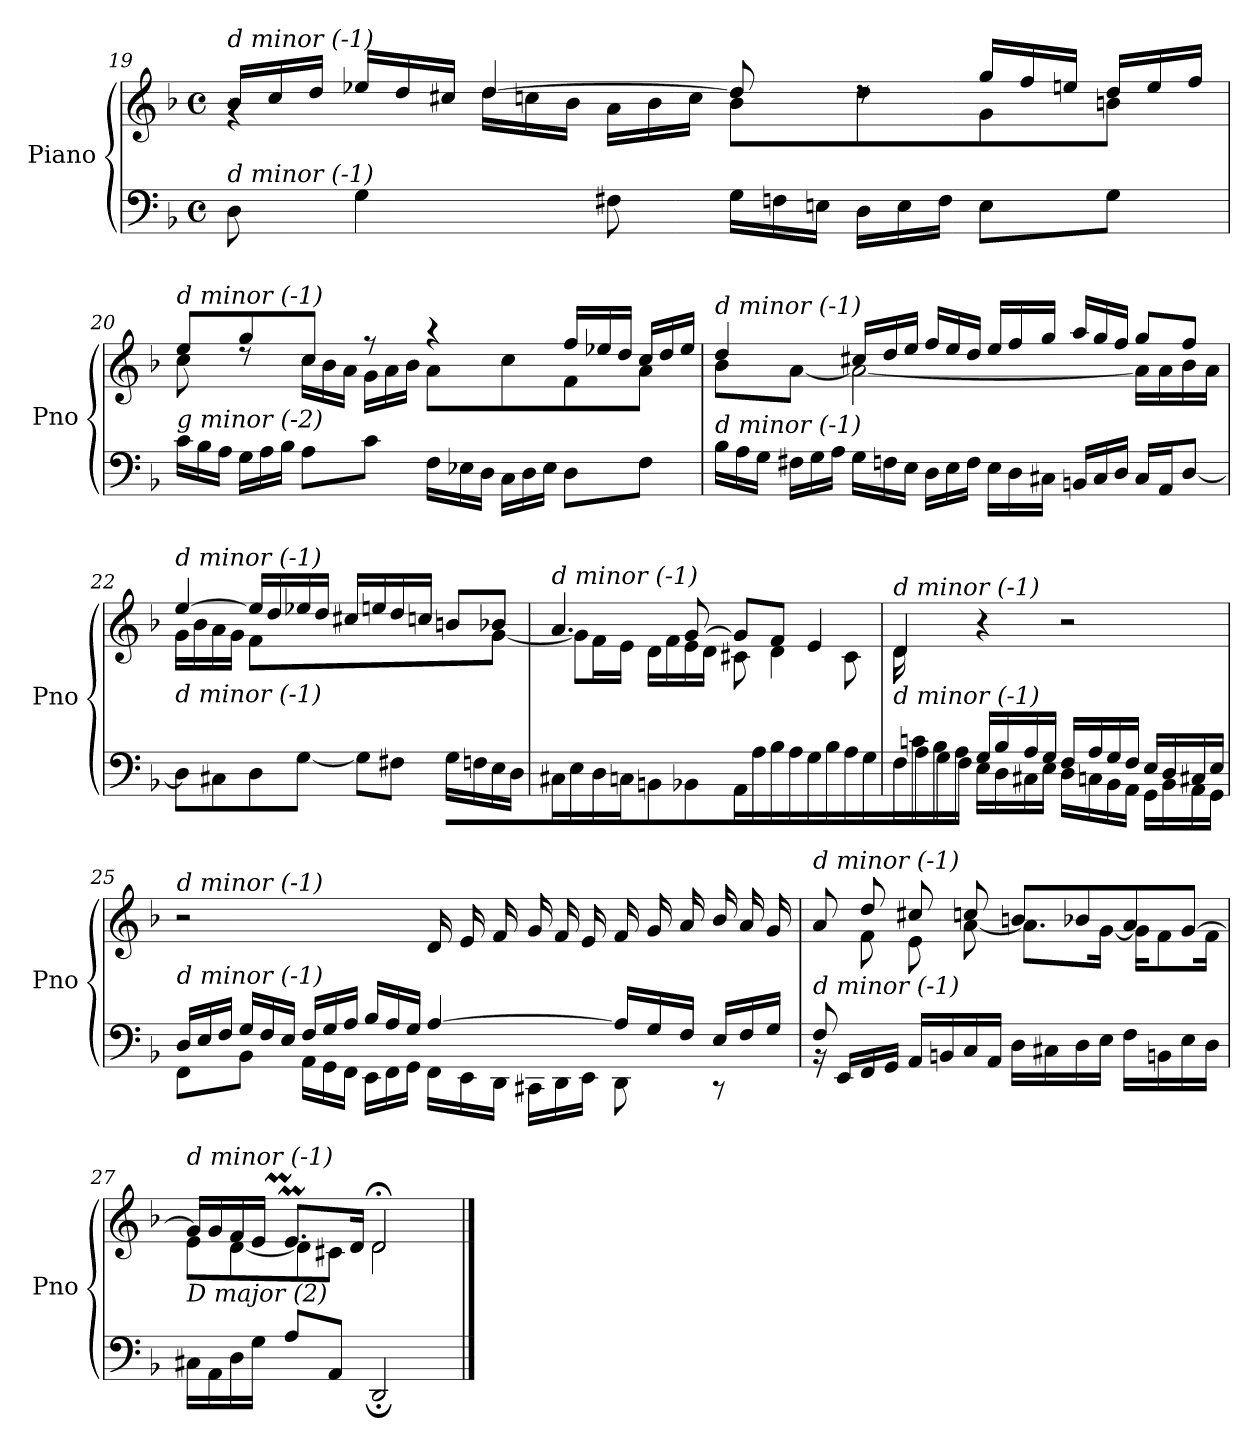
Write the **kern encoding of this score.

**kern	**kern
*part1	*part1
*staff2	*staff1
*I"Piano	*
*I'Pno	*
*clefF4	*clefG2
*k[b-]	*k[b-]
*M4/4	*M4/4
*met(c)	*met(c)
*	*Xtuplet
=19	=19
*	*^
!	!LO:TX:i:t=d minor (-1)	!
!LO:TX:i:t=d minor (-1)	!	!
8D\	24b-/LL	4rg
.	24cc/	.
.	24dd/JJ	.
4G\	24ee-X/LL	.
.	24dd/	.
.	24cc#X/JJ	.
.	[4dd/	24dd\LL
.	.	24ccn\
.	.	24b-\JJ
8F#Xi\	.	24a\LL
.	.	24b-\
.	.	24cc\JJ
*Xtuplet	*	*
24G\LL	8dd/]	8b-\L
24Fn\	.	.
24En\JJ	.	.
24D\LL	8rdd	8dd\
24E\	.	.
24F\JJ	.	.
8E\L	24gg/LL	8g\
.	24ff/	.
.	24een/JJ	.
8G\J	24dd/LL	8bn\J
.	24ee/	.
.	24ff/JJ	.
!!LO:LB:g=z	!!
=20	=20	=20
!	!LO:TX:i:t=d minor (-1)	!
!LO:TX:i:t=g minor (-2)	!	!
24c\LL	8ee/L	8cc\
24B-\	.	.
24A\JJ	.	.
24G\LL	8gg/	8rdd
24A\	.	.
24B-\JJ	.	.
8A\L	8cc/J	24cc\LL
.	.	24b-\
.	.	24a\JJ
8c\J	8r	24g\LL
.	.	24a\
.	.	24b-\JJ
24F\LL	4r	8a\L
24E-X\	.	.
24D\JJ	.	.
24C\LL	.	8cc\
24D\	.	.
24E-\JJ	.	.
8D\L	24ff/LL	8f\
.	24ee-X/	.
.	24dd/JJ	.
8F\J	24cc/LL	8a\J
.	24dd/	.
.	24ee-/JJ	.
=21	=21	=21
!	!LO:TX:i:t=d minor (-1)	!
!LO:TX:i:t=d minor (-1)	!	!
24B-\LL	4dd/	8b-\L
24A\	.	.
24G\JJ	.	.
24F#Xi\LL	.	[8a\J
24G\	.	.
24A\JJ	.	.
24G\LL	24cc#X/LL	2a\_
24Fn\	24dd/	.
24E\JJ	24ee/JJ	.
24D\LL	24ff/LL	.
24E\	24ee/	.
24F\JJ	24dd/JJ	.
24E\LL	24ee/LL	.
24D\	24ff/	.
24C#X\JJ	24gg/JJ	.
24BBn/LL	24aa/LL	.
24C#/	24gg/	.
24D/JJ	24ff/JJ	.
16C#/LL	8gg/L	16a\LL]
16AA/J	.	16a\
[8D/J	8ff/J	16b-\
.	.	16a\JJ
!!LO:LB:g=z	!!
=22	=22	=22
*^	*	*
!	!	!LO:TX:i:t=d minor (-1)	!
!LO:TX:i:t=d minor (-1)	!	!	!
4.ryy	8D\L]	[4ee/	16g\LL
.	.	.	16b-\
.	8C#X\	.	16a\
.	.	.	16g\JJ
.	8D\	16ee/LL]	8f\L
.	.	16dd/	.
8B-/J	[8G\J	16ee-X/	2ryy
.	.	16dd/JJ	.
4A/	8G\L]	16cc#X/LL	.
.	.	16een/	.
.	8F#Xi\J	16dd/	.
.	.	16ccn/JJ	.
8G/L	16G\LL	8bn/L	.
.	16Fn\	.	.
8ryy	16E\	8b-X/J	[8g\J
.	16D\JJ	.	.
=23	=23	=23	=23
!	!	!LO:TX:i:t=d minor (-1)	!
!LO:TX:i:t=d minor (-1)	!	!	!
*v	*v	*	*
16C#X\LL	4.a/	8g\L]
16E\	.	.
16D\	.	16f\L
16Cn\JJ	.	16e\JJ
8BBn/L	.	16d\LL
.	.	16f\
8BB-X/J	[8g/	16e\
.	.	16d\JJ
16AA\LL	8g/L]	8c#X\
16A\	.	.
16B-\	8f/J	4d\
16A\JJ	.	.
16G\LL	4e/	.
16B-\	.	.
16A\	.	8c#\
16G\JJ	.	.
!!LO:PB:g=z	!!
=24	=24	=24
*^	*	*
!	!	!LO:TX:i:t=d minor (-1)	!
!LO:TX:i:t=d minor (-1)	!	!	!
16ryy	16F\LL	4d/	16d\LL
16cn/	16A\	.	2...ryy
16B-/	16G\	.	.
16A/JJ	16F\JJ	.	.
16G/LL	16E\LL	4r	.
16B-/	16D\	.	.
16A/	16C#X\	.	.
16G/JJ	16E\JJ	.	.
16F/LL	16D\LL	2r	.
16A/	16Cn\	.	.
16G/	16BB-\	.	.
16F/JJ	16AA\JJ	.	.
16E/LL	16GG\LL	.	.
16D/	16BB-\	.	.
16C#X/	16AA\	.	.
16E/JJ	16GG\JJ	.	.
*	*	*v	*v
=25	=25	=25
!	!	!LO:TX:i:t=d minor (-1)
!LO:TX:i:t=d minor (-1)	!	!
24D/LL	8FF\L	2r
24E/	.	.
24F/JJ	.	.
24G/LL	8BB-\J	.
24F/	.	.
24E/JJ	.	.
24F/LL	24AA\LL	.
24G/	24GG\	.
24A/JJ	24FF\JJ	.
24B-/LL	24EE\LL	.
24A/	24FF\	.
24G/JJ	24GG\JJ	.
[4A/	24FF\LL	24d/LL
.	24EE\	24e/
.	24DD\JJ	24f/JJ
.	24CC#X\LL	24g/LL
.	24DD\	24f/
.	24EE\JJ	24e/JJ
24A/LL]	8DD\	24f/LL
24G/	.	24g/
24F/JJ	.	24a/JJ
24E/LL	8r	24b-/LL
24F/	.	24a/
24G/JJ	.	24g/JJ
!!LO:LB:g=z
=26	=26	=26
*	*	*^
!	!	!LO:TX:i:t=d minor (-1)	!
!LO:TX:i:t=d minor (-1)	!	!	!
8F/L	16rBB	8a/L	8ryy
.	16EE/LL	.	.
2..ryy	16FF/	8dd/	8f\
.	16GG/JJ	.	.
.	16AA/LL	8cc#X/	8e\
.	16BBn/	.	.
.	16C/	8ccn/J	[8a\J
.	16AA/JJ	.	.
.	16D\LL	8bn/L	8.a\L]
.	16C#X\	.	.
.	16D\	8b-X/	.
.	16E\JJ	.	[16g\Jk
.	16F\LL	8a/	16g\KL]
.	16BBn\	.	8f\
.	16E\	[8g/J	.
.	16D\JJ	.	16f\Jk
=27	=27	=27	=27
*	*	*	*^
!	!	!LO:TX:i:t=d minor (-1)	!	!
!LO:TX:i:t=D major (2)	!	!	!	!
4ryy	16C#X\LL	16g/LL]	8e\L	4ryy
.	16AA\	16g/	.	.
.	16D\	16f/	[8d\	.
.	16G\JJ	16e/JJ	.	.
8.ryy	8A\L	8.em/L	8d\]	[8em!yy
.	8AA/J	.	8c#X\J	16e!yy]
2ryy	.	16d/Jk	.	2ryy
.	2DD;/	2d;</	2d\	.
16ryy	.	.	.	16ryy
*v	*v	*	*	*
*	*v	*v	*v
==	==
*-	*-
